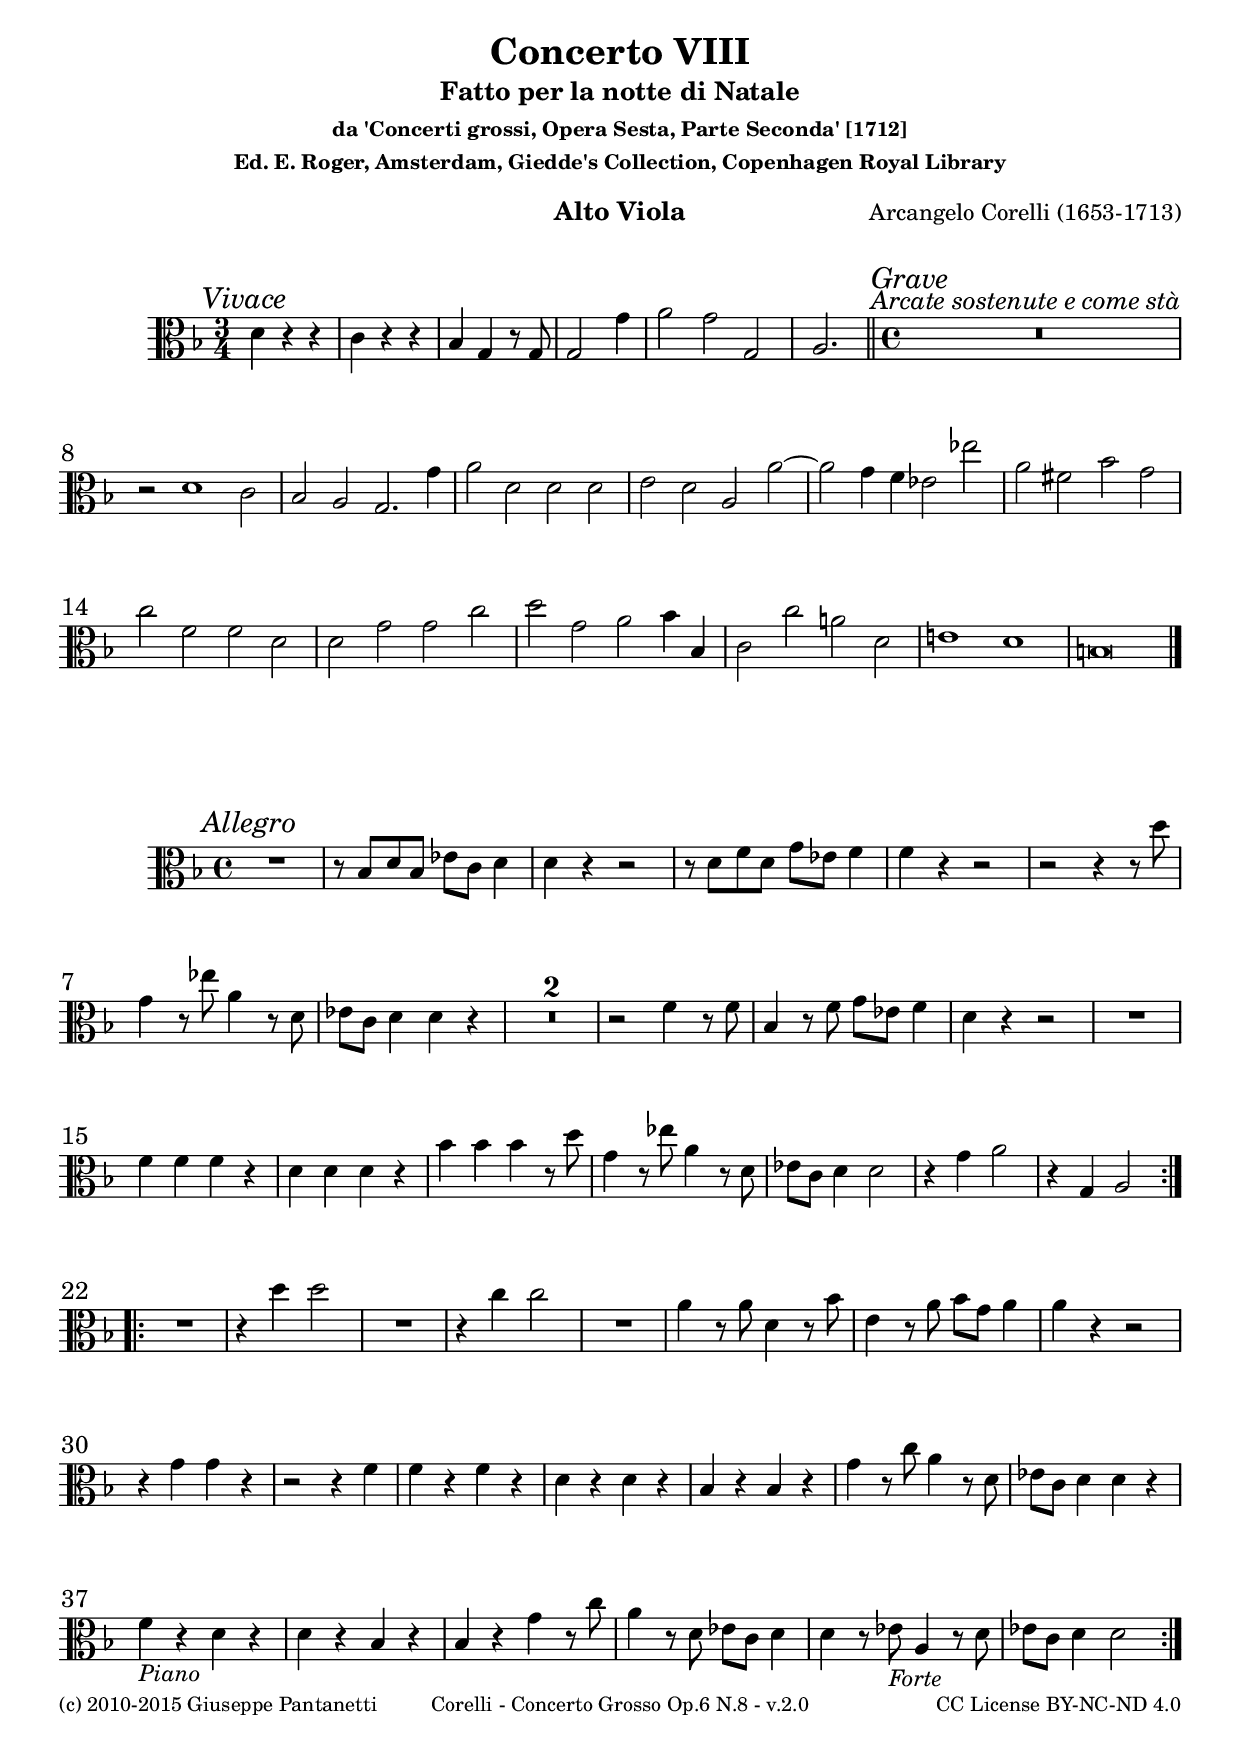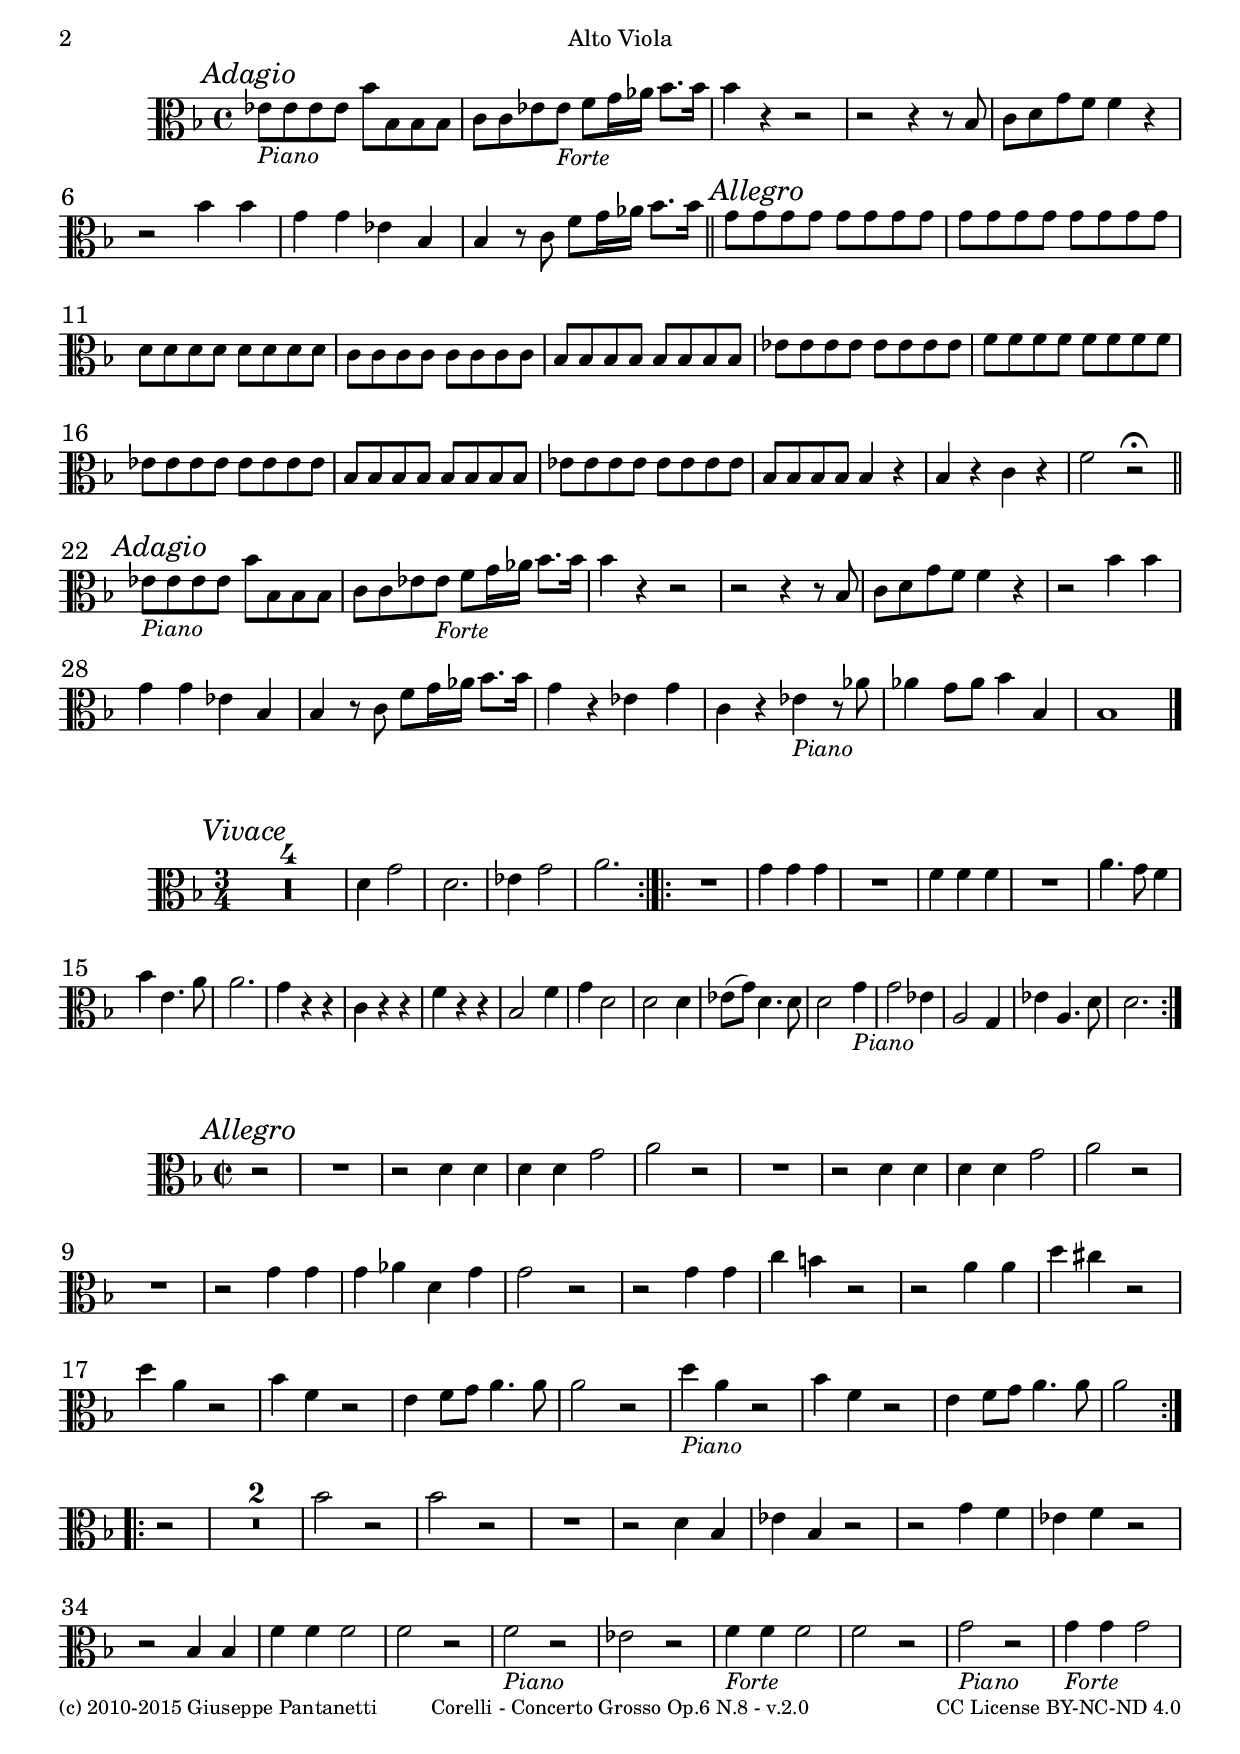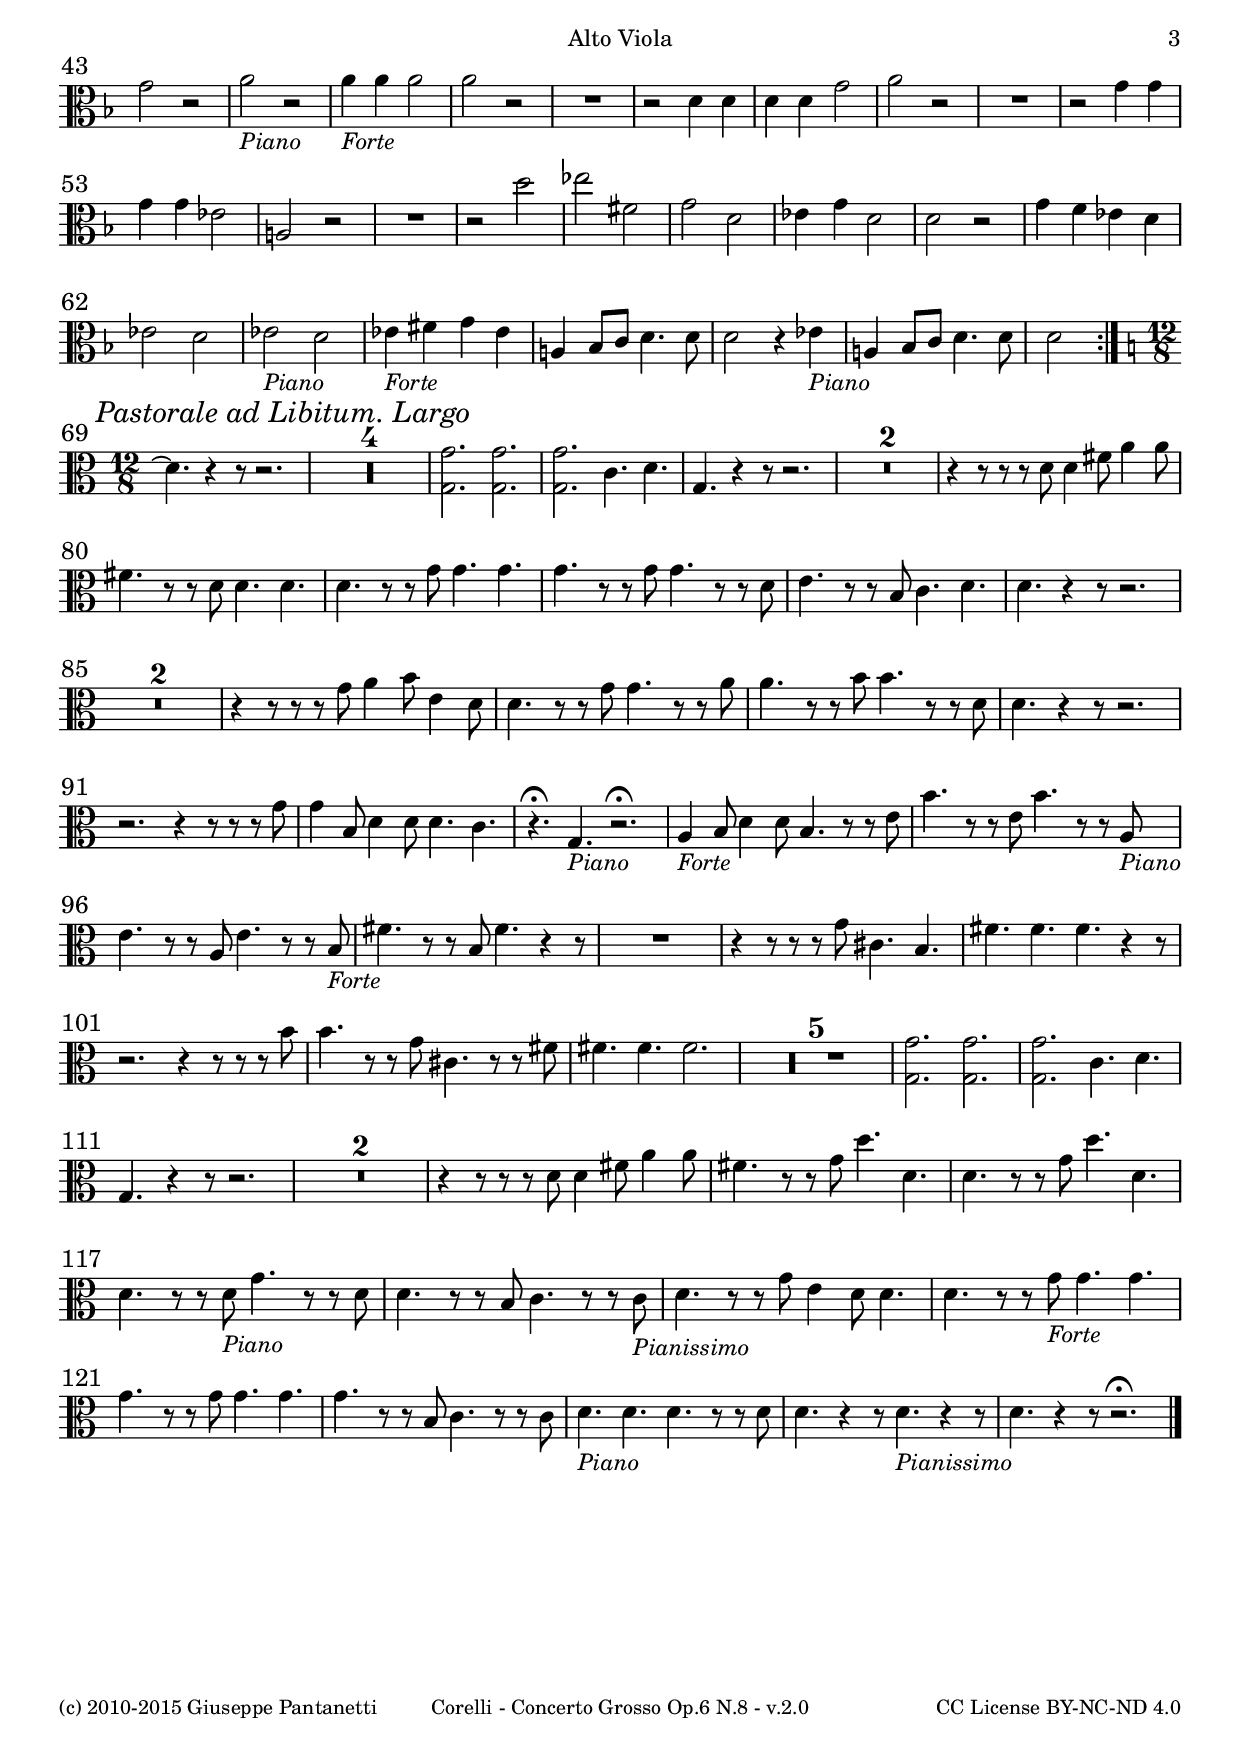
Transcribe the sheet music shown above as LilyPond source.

\include "corelli-op6n8_header.ly"
\include "corelli-op6n8_paper.ly"
\include "corelli-op6n8_utilities.ly"

% #(set-global-staff-size 17.6)

\layout {
	\context { \Score skipBars = ##t }
}

\paper {
	auto-first-page-number = ##t
}

vlavivace = \relative c' {
	\global
	\time 3/4
	\key d \minor
	\clef alto

	d4 r r |
	c r r |
	bes g r8 g |
	g2 g'4 |
	\set Score.measureLength = #(ly:make-moment 6 4)
	a2 g g, |
	\set Score.measureLength = #(ly:make-moment 3 4)
	a2. | \bar "||"
}

vlagrave = \relative c' {
	\global
	\clef alto
	\time 4/4
	\set Score.measureLength = #(ly:make-moment 4 2)

	R\breve |
	r2 d1 c2 |
	bes a g2. g'4|
	a2 d, d d |
	e d a a'~ |
	a g4 f ees2 ees' |

	a, fis bes g |
	c f, f d |
	d g g c |
	d g, a bes4 bes, |
	c2 c' a! d, |
	e!1 d |
	b\breve | \bar "|."
}

vlaallegro = \relative c' {
	\global
	\clef alto
	\key d \minor
	\time 4/4
	\set Score.measureLength = #(ly:make-moment 4 4)

	\repeat volta 2 {

		R1 |
		r8 bes d bes ees c d4 |
		d r r2 |
		r8 d f d g ees f4 |
		f r r2 |
		r2 r4 r8 d' |
		g,4 r8 ees'8 a,4 r8 d, |
		ees c d4 d r4 |
		R1*2 |
		r2 f4 r8 f|
		bes,4 r8 f' g ees f4 |
		d r r2 |
		R1 |
		f4 f f r |
		d d d r |
		bes' bes bes r8 d |
		g,4 r8 ees' a,4 r8 d, |
		ees c d4 d2 |
		r4 g4 a2 |
		r4 g,4 a2
	}

	\repeat volta 2 {
		R1 |
		r4 d'4 d2 |
		R1 |
		r4 c4 c2 |
		R1 |
		a4 r8 a d,4 r8 bes' |
		e,4 r8 a bes g a4 |

		a4 r r2 |
		r4 g g r |
		r2 r4 f |
		f r f r |
		d r d r |
		bes r bes r |
		g' r8 c a4 r8 d, |
		ees c d4 d r4 |
		f_\piano r d r |

		d r bes r |
		bes r g' r8 c |
		a4 r8 d, ees c d4 |
		d r8 ees_\forte a,4 r8 d |
		ees c d4 d2
	}
}

vlaadagio = \relative c' {
	\global
	\clef alto

	ees8_\piano ees ees ees bes' bes, bes bes |
	c c ees ees_\forte f g16 aes bes8. bes16 |
	bes4 r r2 |
	r r4 r8 bes,8 |
	c d g f f4 r |
	r2 bes4 bes |
	g g ees bes |
	bes r8 c f g16 aes bes8. bes16 |
}

vlaallegroII = \relative c' {
	\global
	\clef alto

	\repeat unfold 16 {g'8} |
	\repeat unfold 8{d8} |
	\repeat unfold 8 {c8} |
	\repeat unfold 8 {bes8} |

	\repeat unfold 8 {ees8} |
	\repeat unfold 8 {f8} |
	\repeat unfold 8 {ees8} |
	\repeat unfold 8 {bes8} |
	\repeat unfold 8 {ees8} |
	\repeat unfold 4 {bes8} bes4 r |
	bes r c r |
	f2 r\fermata | \bar "||"
}

vlaadagioII = \relative c' {
	\vlaadagio
	g'4 r ees g |
	c, r ees_\piano r8 aes |
	aes4 g8 aes bes4 bes, |
	bes1 | \bar "|."
}

vlavivaceII = \relative c' {
	\global
	\clef alto
	\key d \minor
	\time 3/4

	R2.*4 |
	d4 g2 |
	d2. |

	ees4 g2 |
	a2. | \bar ":|.|:"
	R2. |
	g4 g g |
	R2. |
	f4 f f |
	R2. |
	a4. g8 f4 |
	bes4 e,4. a8 |
	a2. |
	g4 r r|
	c,4 r r |
	f r r |
	bes,2 f'4|
	g d2 |
	d2 d4|
	ees8( g) d4. d8 |
	d2 g4_\piano|
	g2 ees4|
	a,2 g4 |
	ees'4 a,4. d8 |
	d2. | \bar ":|.|:"
}

vlaallegroIII = \relative c' {
	\global
	\clef alto
	\key d \minor
	\time 2/2

	\repeat volta 2 {
		\partial 4*2 \repeat unfold 2 { r2 |
		R1 |
		r2 d4 d |
		d d g2 |
		a2 } r2 |
		R1 |
		r2 g4 g |
		g aes d, g |
		g2 r2 |
		r2 g4 g |
		c b r2 |
		r2 a4 a |
		d cis
		<<{\repeat unfold 2 {r2 | d4 a r2 | bes4 f r2 | e4 f8 g a4. a8 | a2}}{s2 | s1*4 | s2_\piano s2 | s1*2 | s2 }>>
	}

	\repeat volta 2 {
		r2 | R1*2 |
		bes2 r |
		bes r |
		R1 |
		r2 d,4 bes |
		ees bes r2 |
		r g'4 f |
		ees f r2 |
		r bes,4 bes |
		f' f f2 |
		f2 r |
		f_\piano r |
		ees r |
		f4_\forte f f2 |
		f r |
		g_\piano r |
		g4_\forte g g2 |
		g r |
		a_\piano r |
		a4_\forte a a2 |
		a r |
		R1 |
		r2 d,4 d |
		d d g2 |
		a r |
		R1*1 |
		r2 g4 g |
		g g ees2 |
		a,! r2 |
		R1*1 |
		r2 d'2 |
		ees fis, |
		g d |
		ees4 g d2 |
		d r |
		g4 f ees d |
		ees2 d |
		ees_\piano d |
		ees4_\forte fis g ees |
		a,! bes8 c d4. d8 |
		d2 r4 ees_\piano |
		a,! bes8 c d4. d8 |
		\set Score.measureLength = #(ly:make-moment 2 4)
	        d2
	}
}

vlapastorale = \relative c' {
	\global
	\clef alto
	\key c \major
	\time 12/8

	d4.\repeatTie r4 r8 r2. |
	R1.*4 |
	\repeat unfold 3 <<{g2.}{g,2.}>> c4. d |
	g, r4 r8 r2. |
	R1.*2 |
	r4 r8 r8 r d'

	d4 fis8 a4 a8 |
	fis4. r8 r d d4. d |
	d r8 r g g4. g |
	g r8 r g g4. r8 r d |
	e4. r8 r b c4. d |
	d r4 r8 r2. |
	R1.*2 |
	r4 r8 r8 r g a4 b8 e,4 d8 |

	d4. r8 r g g4. r8 r a |
	a4. r8 r b b4. r8 r d, |
	d4. r4 r8 r2. |
	r2. r4 r8 r8 r g |
	g4 b,8 d4 d8 d4. c |
	r4.^\fermata g4._\piano r2.^\fermata |
	a4_\forte b8 d4 d8 b4. r8 r e |

	b'4. r8 r e, b'4. r8 r a,_\piano |
	e'4. r8 r a, e'4. r8 r b_\forte |
	fis'4. r8 r b, fis'4. r4 r8 |
	R1. |
	r4 r8 r8 r g cis,4. b | % cis? corretto?
	fis' fis fis r4 r8 |
	r2. r4 r8 r8 r b |
	b4. r8 r g cis,4. r8 r fis |
	fis4. fis fis2. |
	R1.*5 |
	\repeat unfold 3 <<{g2.}{g,2.}>> c4. d |
	g, r4 r8 r2. |
	R1.*2 |
	r4 r8 r8 r d'
	d4 fis8 a4 a8 |
	fis4. r8 r g d'4. d, |
	d r8 r g d'4. d, |
	d r8 r d_\piano g4. r8 r d |
	d4. r8 r b c4. r8 r c_\pianissimo |
	d4. r8 r g e4 d8 d4. |

	d4. r8 r g_\forte g4. g |
	g r8 r g  g4. g |
	g r8 r b, c4. r8 r c |
	d4._\piano d d r8 r d |
	d4. r4 r8 d4._\pianissimo r4 r8 |
	d4. r4 r8 r2.^\fermata | \bar "|."
}


\header { instrument = "Alto Viola" }

\book {
	\score { { \new Staff
		\vivace \vlavivace \bar "||"
		\grave \vlagrave
	} }
	\score { { \new Staff
		\allegro \vlaallegro \pageBreak
	} }
	\score { { \new Staff
		\adagio \time 4/4 \key d \minor \vlaadagio \bar "||"
		\allegro \vlaallegroII
		\adagio \vlaadagioII
	} }
	\score { { \new Staff
		\vivace \vlavivaceII
	} }
	\score { { \new Staff
		\allegro \vlaallegroIII \break
		\pastorale \vlapastorale
	} }
}
